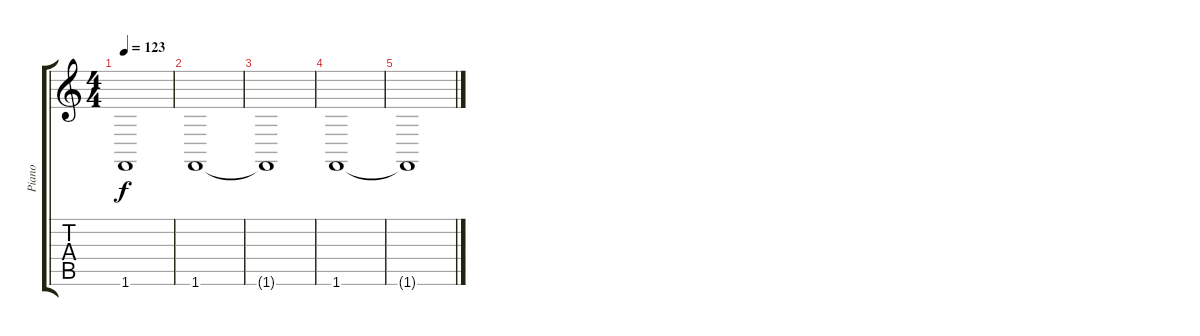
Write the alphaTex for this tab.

\track ("Piano" "Piano") {instrument acousticgrandpiano}
\staff {score tabs}
\tuning (E4 B3 G3 D3 A2 E2) {hide}
\ts (4 4)
\tempo 123
\clef g2
\ks c
1.6{t}.1{dy f} |
1.6.1 |
1.6{t}.1 |
1.6.1 |
1.6{t}.1
